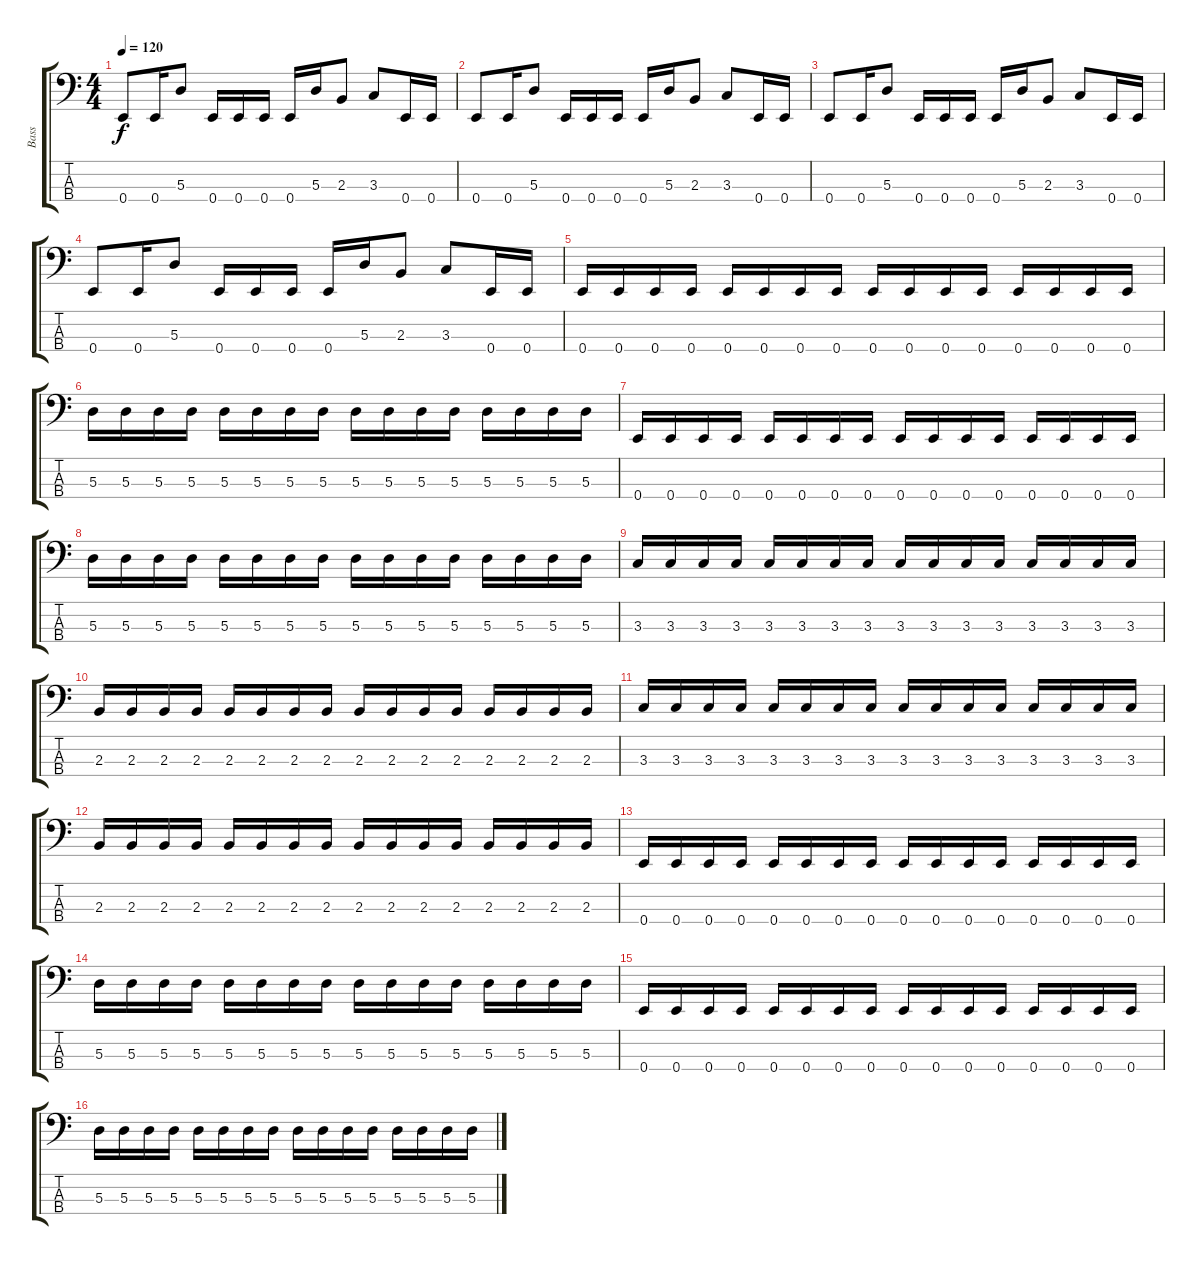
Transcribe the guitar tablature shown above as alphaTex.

\track ("Bass" "Bass") {instrument electricbassfinger}
\staff {score tabs}
\tuning (G2 D2 A1 E1) {hide}
\ts (4 4)
\tempo 120
\clef f4
\ks c
0.4.8{dy f} 0.4.16 5.3.8 0.4.16 0.4.16 0.4.16 0.4.16 5.3.16 2.3.8 3.3.8 0.4.16 0.4.16 |
0.4.8 0.4.16 5.3.8 0.4.16 0.4.16 0.4.16 0.4.16 5.3.16 2.3.8 3.3.8 0.4.16 0.4.16 |
0.4.8 0.4.16 5.3.8 0.4.16 0.4.16 0.4.16 0.4.16 5.3.16 2.3.8 3.3.8 0.4.16 0.4.16 |
0.4.8 0.4.16 5.3.8 0.4.16 0.4.16 0.4.16 0.4.16 5.3.16 2.3.8 3.3.8 0.4.16 0.4.16 |
0.4.16 0.4.16 0.4.16 0.4.16 0.4.16 0.4.16 0.4.16 0.4.16 0.4.16 0.4.16 0.4.16 0.4.16 0.4.16 0.4.16 0.4.16 0.4.16 |
5.3.16 5.3.16 5.3.16 5.3.16 5.3.16 5.3.16 5.3.16 5.3.16 5.3.16 5.3.16 5.3.16 5.3.16 5.3.16 5.3.16 5.3.16 5.3.16 |
0.4.16 0.4.16 0.4.16 0.4.16 0.4.16 0.4.16 0.4.16 0.4.16 0.4.16 0.4.16 0.4.16 0.4.16 0.4.16 0.4.16 0.4.16 0.4.16 |
5.3.16 5.3.16 5.3.16 5.3.16 5.3.16 5.3.16 5.3.16 5.3.16 5.3.16 5.3.16 5.3.16 5.3.16 5.3.16 5.3.16 5.3.16 5.3.16 |
3.3.16 3.3.16 3.3.16 3.3.16 3.3.16 3.3.16 3.3.16 3.3.16 3.3.16 3.3.16 3.3.16 3.3.16 3.3.16 3.3.16 3.3.16 3.3.16 |
2.3.16 2.3.16 2.3.16 2.3.16 2.3.16 2.3.16 2.3.16 2.3.16 2.3.16 2.3.16 2.3.16 2.3.16 2.3.16 2.3.16 2.3.16 2.3.16 |
3.3.16 3.3.16 3.3.16 3.3.16 3.3.16 3.3.16 3.3.16 3.3.16 3.3.16 3.3.16 3.3.16 3.3.16 3.3.16 3.3.16 3.3.16 3.3.16 |
2.3.16 2.3.16 2.3.16 2.3.16 2.3.16 2.3.16 2.3.16 2.3.16 2.3.16 2.3.16 2.3.16 2.3.16 2.3.16 2.3.16 2.3.16 2.3.16 |
0.4.16 0.4.16 0.4.16 0.4.16 0.4.16 0.4.16 0.4.16 0.4.16 0.4.16 0.4.16 0.4.16 0.4.16 0.4.16 0.4.16 0.4.16 0.4.16 |
5.3.16 5.3.16 5.3.16 5.3.16 5.3.16 5.3.16 5.3.16 5.3.16 5.3.16 5.3.16 5.3.16 5.3.16 5.3.16 5.3.16 5.3.16 5.3.16 |
0.4.16 0.4.16 0.4.16 0.4.16 0.4.16 0.4.16 0.4.16 0.4.16 0.4.16 0.4.16 0.4.16 0.4.16 0.4.16 0.4.16 0.4.16 0.4.16 |
5.3.16 5.3.16 5.3.16 5.3.16 5.3.16 5.3.16 5.3.16 5.3.16 5.3.16 5.3.16 5.3.16 5.3.16 5.3.16 5.3.16 5.3.16 5.3.16
